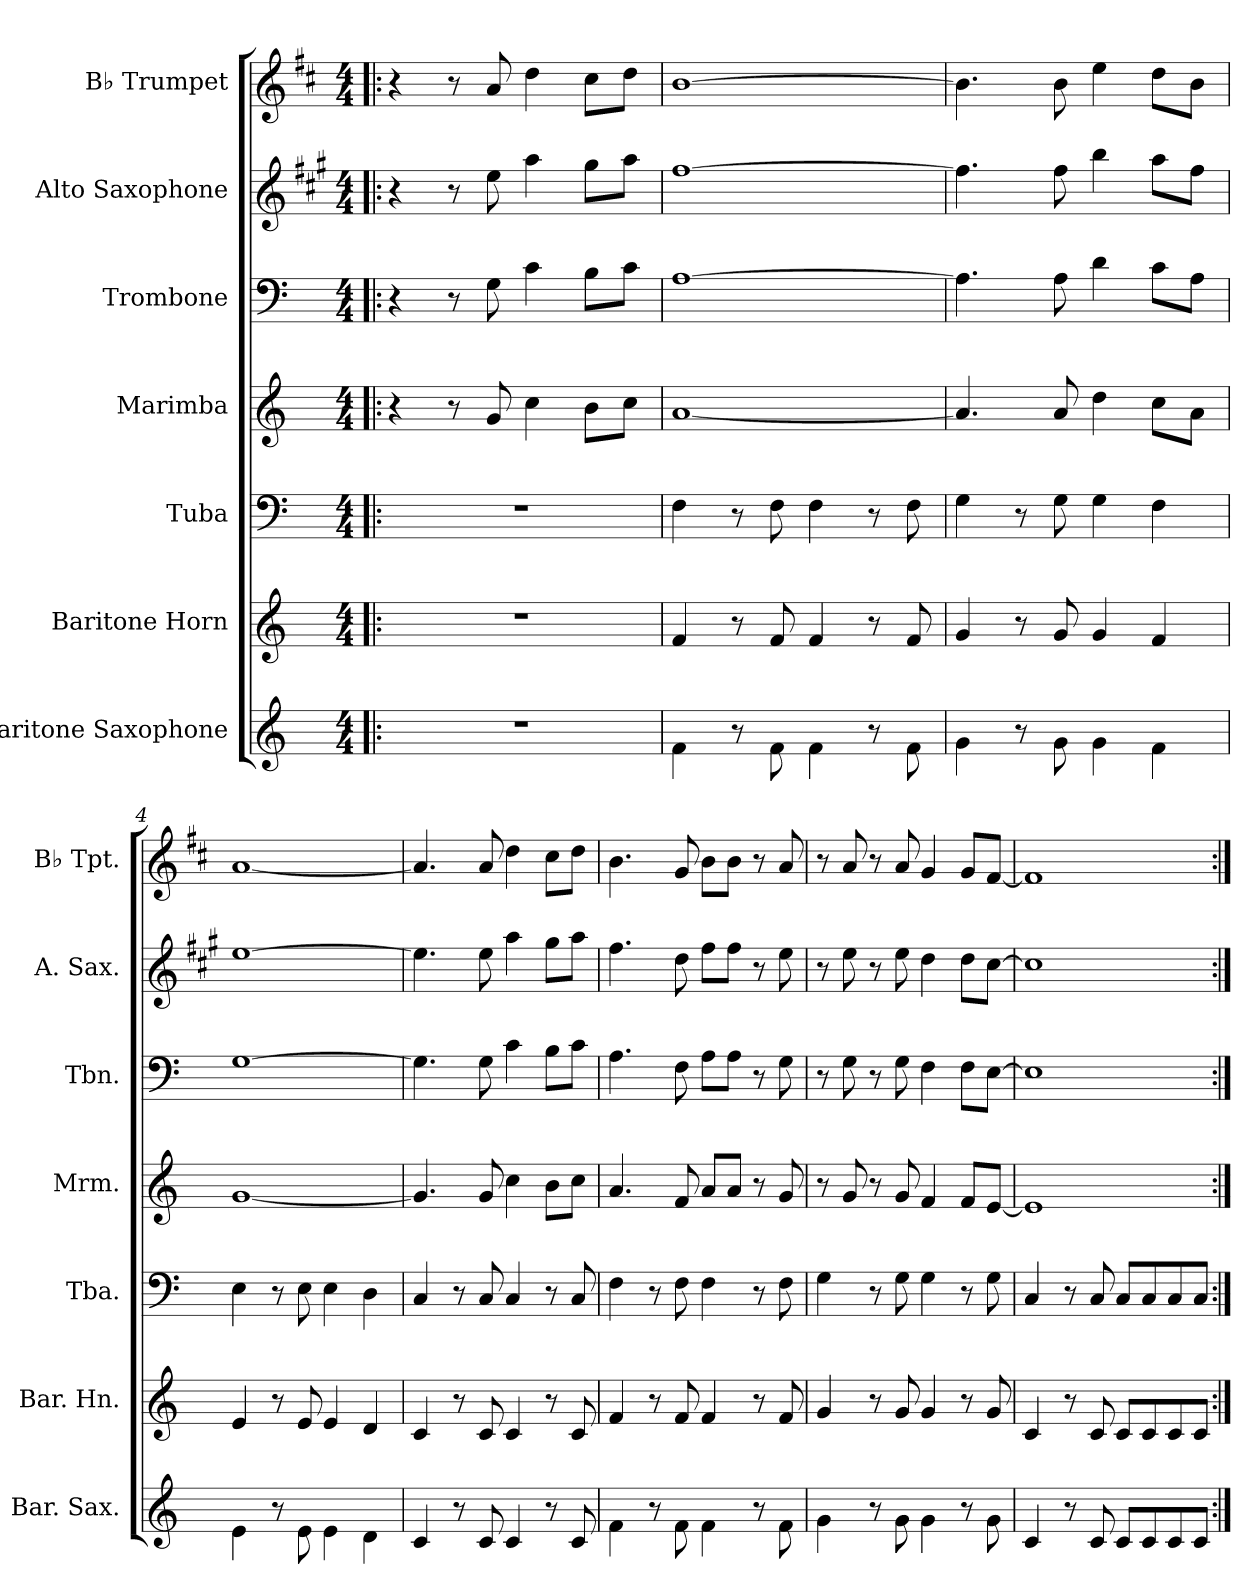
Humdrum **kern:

**kern	**kern	**kern	**kern	**kern	**kern	**kern
*part7	*part6	*part5	*part4	*part3	*part2	*part1
*staff7	*staff6	*staff5	*staff4	*staff3	*staff2	*staff1
*I"Baritone Saxophone	*I"Baritone Horn	*I"Tuba	*I"Marimba	*I"Trombone	*I"Alto Saxophone	*I"B♭ Trumpet
*I'Bar. Sax.	*I'Bar. Hn.	*I'Tba.	*I'Mrm.	*I'Tbn.	*I'A. Sax.	*I'B♭ Tpt.
*clefG2	*clefG2	*clefF4	*clefG2	*clefF4	*clefG2	*clefG2
*ITrd12c21	*ITrd8c14	*	*	*	*ITrd5c9	*ITrd1c2
*k[]	*k[]	*k[]	*k[]	*k[]	*k[]	*k[]
*M4/4	*M4/4	*M4/4	*M4/4	*M4/4	*M4/4	*M4/4
=1!|:	=1!|:	=1!|:	=1!|:	=1!|:	=1!|:	=1!|:
1r	1r	1r	4r	4r	4r	4r
.	.	.	8r	8r	8r	8r
.	.	.	8g/	8G\	8g\	8g/
.	.	.	4cc\	4c\	4cc\	4cc\
.	.	.	8b\L	8B\L	8b\L	8b\L
.	.	.	8cc\J	8c\J	8cc\J	8cc\J
=2	=2	=2	=2	=2	=2	=2
4F\	4F/	4F\	[1a	[1A	[1a	[1a
8r	8r	8r	.	.	.	.
8F\	8F/	8F\	.	.	.	.
4F\	4F/	4F\	.	.	.	.
8r	8r	8r	.	.	.	.
8F\	8F/	8F\	.	.	.	.
=3	=3	=3	=3	=3	=3	=3
4G\	4G/	4G\	4.a/]	4.A\]	4.a\]	4.a\]
8r	8r	8r	.	.	.	.
8G\	8G/	8G\	8a/	8A\	8a\	8a\
4G\	4G/	4G\	4dd\	4d\	4dd\	4dd\
4F\	4F/	4F\	8cc\L	8c\L	8cc\L	8cc\L
.	.	.	8a\J	8A\J	8a\J	8a\J
=4	=4	=4	=4	=4	=4	=4
4E\	4E/	4E\	[1g	[1G	[1g	[1g
8r	8r	8r	.	.	.	.
8E\	8E/	8E\	.	.	.	.
4E\	4E/	4E\	.	.	.	.
4D\	4D/	4D\	.	.	.	.
!!LO:LB:g=z
=5	=5	=5	=5	=5	=5	=5
4C/	4C/	4C/	4.g/]	4.G\]	4.g\]	4.g/]
8r	8r	8r	.	.	.	.
8C/	8C/	8C/	8g/	8G\	8g\	8g/
4C/	4C/	4C/	4cc\	4c\	4cc\	4cc\
8r	8r	8r	8b\L	8B\L	8b\L	8b\L
8C/	8C/	8C/	8cc\J	8c\J	8cc\J	8cc\J
=6	=6	=6	=6	=6	=6	=6
4F\	4F/	4F\	4.a/	4.A\	4.a\	4.a\
8r	8r	8r	.	.	.	.
8F\	8F/	8F\	8f/	8F\	8f\	8f/
4F\	4F/	4F\	8a/L	8A\L	8a\L	8a\L
.	.	.	8a/J	8A\J	8a\J	8a\J
8r	8r	8r	8r	8r	8r	8r
8F\	8F/	8F\	8g/	8G\	8g\	8g/
=7	=7	=7	=7	=7	=7	=7
4G\	4G/	4G\	8r	8r	8r	8r
.	.	.	8g/	8G\	8g\	8g/
8r	8r	8r	8r	8r	8r	8r
8G\	8G/	8G\	8g/	8G\	8g\	8g/
4G\	4G/	4G\	4f/	4F\	4f\	4f/
8r	8r	8r	8f/L	8F\L	8f\L	8f/L
8G\	8G/	8G\	[8e/J	[8E\J	[8e\J	[8e/J
=8	=8	=8	=8	=8	=8	=8
4C/	4C/	4C/	1e]	1E]	1e]	1e]
8r	8r	8r	.	.	.	.
8C/	8C/	8C/	.	.	.	.
8C/L	8C/L	8C/L	.	.	.	.
8C/	8C/	8C/	.	.	.	.
8C/	8C/	8C/	.	.	.	.
8C/J	8C/J	8C/J	.	.	.	.
=:|!	=:|!	=:|!	=:|!	=:|!	=:|!	=:|!
*-	*-	*-	*-	*-	*-	*-
